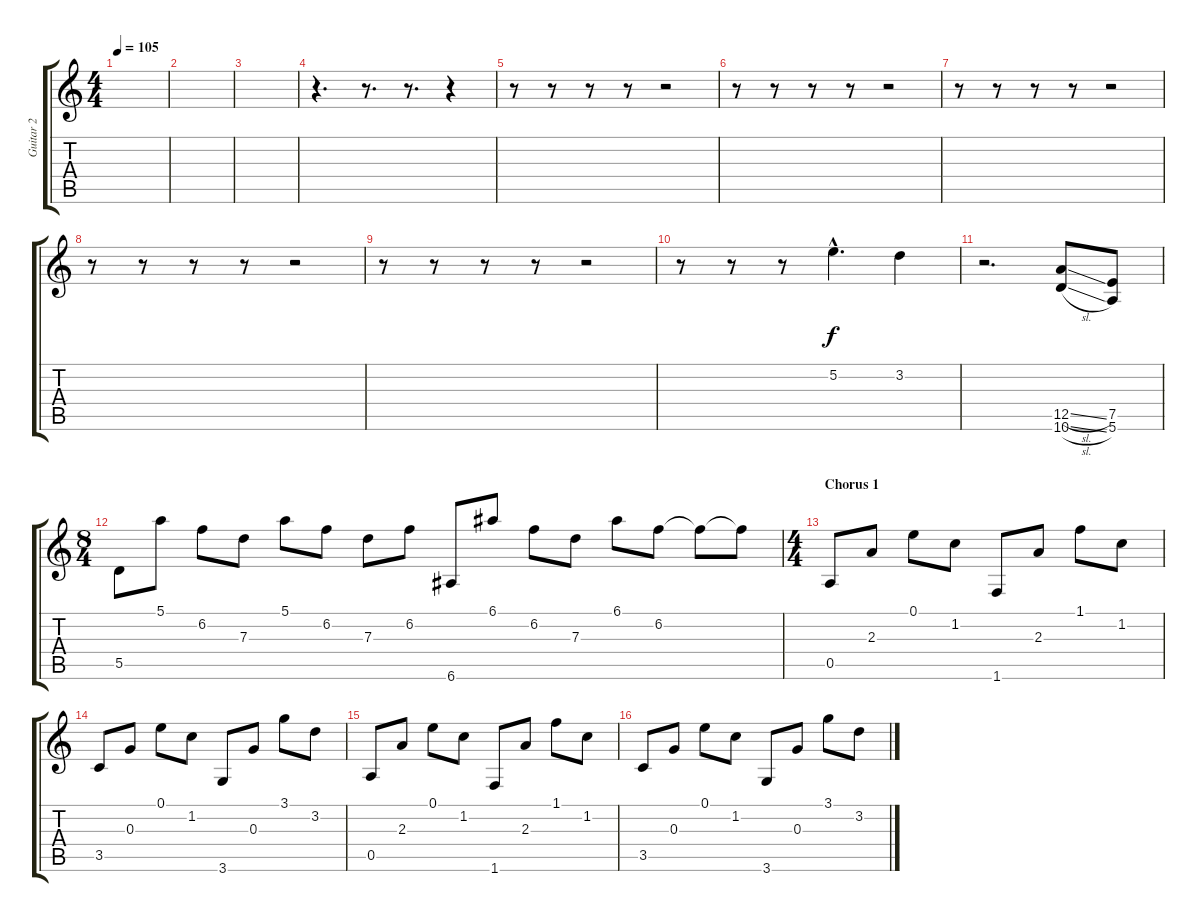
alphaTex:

\track ("Guitar 2" "Guitar 2") {instrument overdrivenguitar}
\staff {score tabs}
\tuning (E4 B3 G3 D3 A2 E2) {hide}
\ts (4 4)
\tempo 105
\clef g2
\ks c
|
|
|
r.4{d} r.8{d} r.8{d} r.4 |
r.8 r.8 r.8 r.8 r.2 |
r.8 r.8 r.8 r.8 r.2 |
r.8 r.8 r.8 r.8 r.2 |
r.8 r.8 r.8 r.8 r.2 |
r.8 r.8 r.8 r.8 r.2 |
r.8 r.8 r.8 5.2{hac}.4{d} 3.2.4 |
r.2{d} (12.5{sl} 10.6{sl}).8 (7.5 5.6).8 |
\ts (8 4)
5.5.8 5.1.8 6.2.8 7.3.8 5.1.8 6.2.8 7.3.8 6.2.8 6.6.8 6.1.8 6.2.8 7.3.8 6.1.8 6.2.8 6.2{t}.8 6.2{t}.8 |
\ts (4 4)
\section ("" "Chorus 1")
0.5.8 2.3.8 0.1.8 1.2.8 1.6.8 2.3.8 1.1.8 1.2.8 |
3.5.8 0.3.8 0.1.8 1.2.8 3.6.8 0.3.8 3.1.8 3.2.8 |
0.5.8 2.3.8 0.1.8 1.2.8 1.6.8 2.3.8 1.1.8 1.2.8 |
3.5.8 0.3.8 0.1.8 1.2.8 3.6.8 0.3.8 3.1.8 3.2.8
